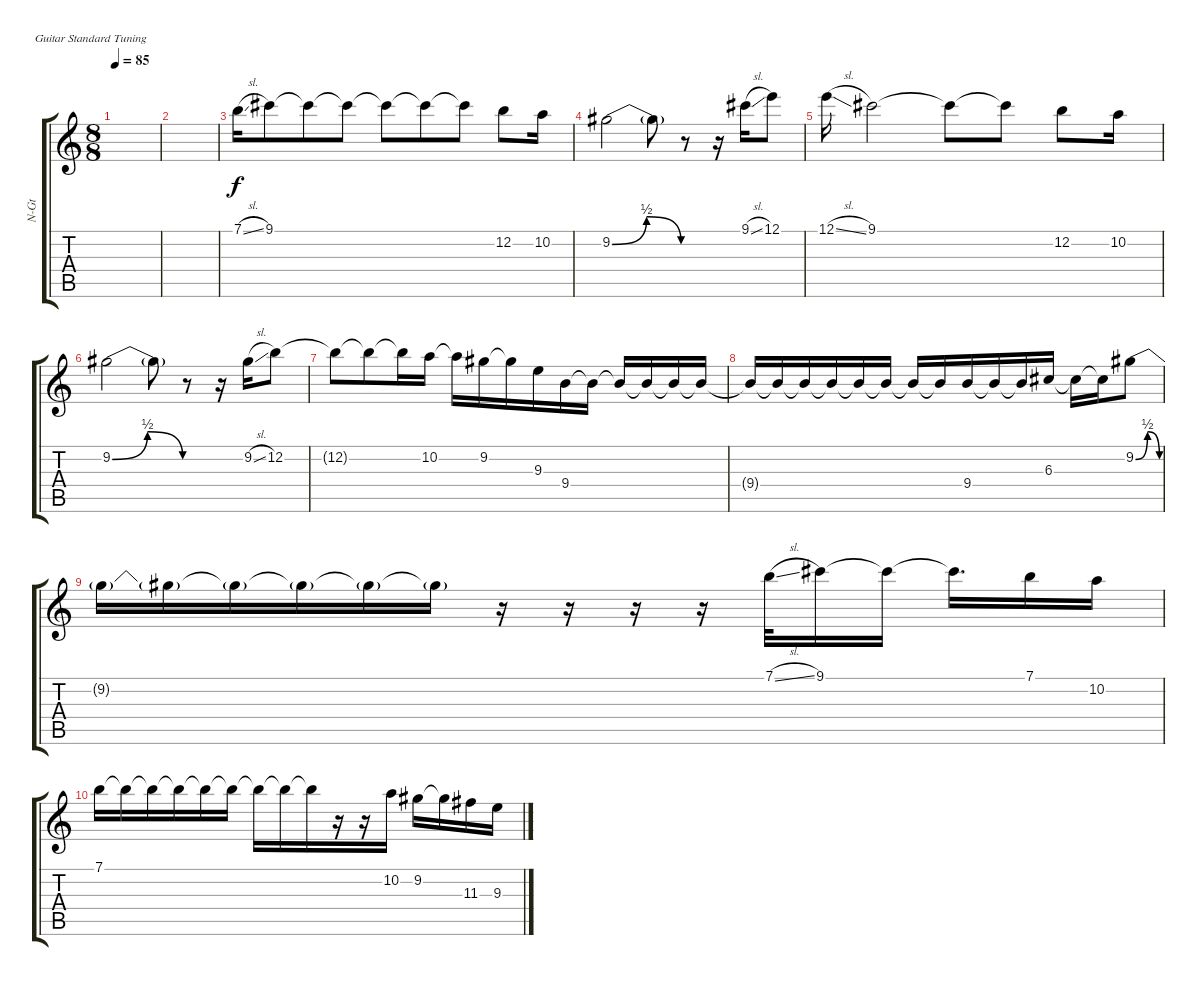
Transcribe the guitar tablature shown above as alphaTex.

\defaultSystemsLayout 4
\bracketExtendMode groupsimilarinstruments
\otherSystemsTrackNameOrientation horizontal
\track ("Nylon Guitar" "N-Gt") {instrument acousticguitarnylon}
\staff {score tabs}
\tuning (E4 B3 G3 D3 A2 E2)
\ts (8 8)
\tempo 85
\clef g2
\ks c
|
|
7.1{sl}.16{beam Down} 9.1{acc #}.8{beam Down} 9.1{t acc #}.8{beam Down} 9.1{t acc #}.8{beam Down} 9.1{t acc #}.8{beam Down} 9.1{t acc #}.8{beam Down} 9.1{t acc #}.8{beam Down} 12.2.8{beam Down} 10.2.16{beam Down} |
9.2{be (bendrelease 7.199999999999999 0 15 2 22.2 2 30 0) acc #}.2{beam Down} 9.2{t acc #}.8{beam Down} r.8{beam Down} r.16{beam Down} 9.1{sl acc #}.16{beam Down} 12.1.8{beam Down} |
12.1{sl}.16{beam Down} 9.1{acc #}.2{beam Down} 9.1{t acc #}.8{beam Down} 9.1{t acc #}.8{beam Down} 12.2.8{beam Down} 10.2.16{beam Down} |
9.2{be (bendrelease 7.199999999999999 0 15 2 22.2 2 30 0) acc #}.2{beam Down} 9.2{t acc #}.8{beam Down} r.8{beam Down} r.16{beam Down} 9.2{sl acc #}.16{beam Down} 12.2.8{beam Down} |
12.2{t}.8{beam Down} 12.2{t}.8{beam Down} 12.2{t}.16{beam Down} 10.2.16{beam Down} 10.2{t}.16{beam Down} 9.2{acc #}.16{beam Down} 9.2{t acc #}.16{beam Down} 9.3.16{beam Down} 9.4.16{beam Down} 9.4{t}.16{beam Down} 9.4{t}.16{beam Up} 9.4{t}.16{beam Up} 9.4{t}.16{beam Up} 9.4{t}.16{beam Up} |
9.4{t}.16{beam Up} 9.4{t}.16{beam Up} 9.4{t}.16{beam Up} 9.4{t}.16{beam Up} 9.4{t}.16{beam Up} 9.4{t}.16{beam Up} 9.4{t}.16{beam Up} 9.4{t}.16{beam Up} 9.4.16{beam Down} 9.4{t}.16{beam Down} 9.4{t}.16{beam Down} 6.3{acc #}.16{beam Down} 6.3{t acc #}.16{beam Down} 6.3{t acc #}.16{beam Down} 9.2{be (bendrelease 7.8 0 15 2 22.8 2 29.4 0) acc #}.8{beam Down} |
9.2{t acc #}.16{beam Down} 9.2{t acc #}.16{beam Down} 9.2{t acc #}.16{beam Down} 9.2{t acc #}.16{beam Down} 9.2{t acc #}.16{beam Down} 9.2{t acc #}.16{beam Down} r.16{beam Down} r.16{beam Down} r.16{beam Down} r.16{beam Down} 7.1{sl}.32{beam Down} 9.1{acc #}.16{beam Down} 9.1{t acc #}.16{beam Down} 9.1{t acc #}.16{d beam Down} 7.1.16{beam Down} 10.2.16{beam Down} |
7.1.16{beam Down} 7.1{t}.16{beam Down} 7.1{t}.16{beam Down} 7.1{t}.16{beam Down} 7.1{t}.16{beam Down} 7.1{t}.16{beam Down} 7.1{t}.16{beam Down} 7.1{t}.16{beam Down} 7.1{t}.16{beam Down} r.16{beam Down} r.16{beam Down} 10.2.16{beam Down} 9.2{acc #}.16{beam Down} 9.2{t acc #}.16{beam Down} 11.3{acc #}.16{beam Down} 9.3.16{beam Down}
